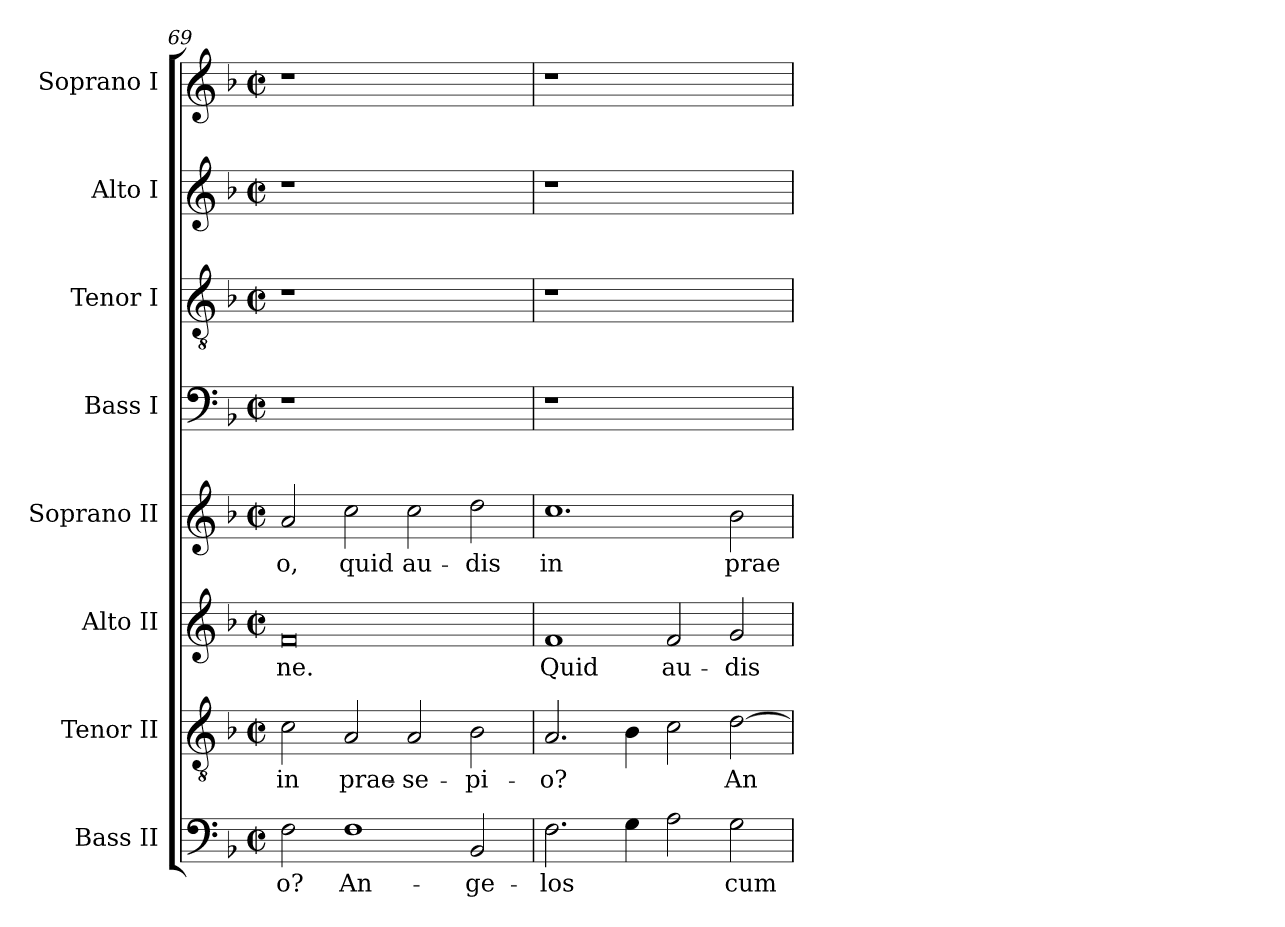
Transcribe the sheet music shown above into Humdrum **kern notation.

**kern	**text	**kern	**text	**kern	**text	**kern	**text	**kern	**kern	**kern	**kern
*part8	*part8	*part7	*part7	*part6	*part6	*part5	*part5	*part4	*part3	*part2	*part1
*staff8	*staff8	*staff7	*staff7	*staff6	*staff6	*staff5	*staff5	*staff4	*staff3	*staff2	*staff1
*I"Bass II	*	*I"Tenor II	*	*I"Alto II	*	*I"Soprano II	*	*I"Bass I	*I"Tenor I	*I"Alto I	*I"Soprano I
*I'B. II	*	*I'T. II	*	*I'A. II	*	*	*	*I'B. I	*I'T. I	*I'A. I	*
*clefF4	*	*clefGv2	*	*clefG2	*	*clefG2	*	*clefF4	*clefGv2	*clefG2	*clefG2
*	*	*ITrd7c12	*	*	*	*	*	*	*ITrd7c12	*	*
*k[b-]	*	*k[b-]	*	*k[b-]	*	*k[b-]	*	*k[b-]	*k[b-]	*k[b-]	*k[b-]
*F:	*	*F:	*	*F:	*	*F:	*	*F:	*F:	*F:	*F:
*M2/2	*	*M2/2	*	*M2/2	*	*M2/2	*	*M2/2	*M2/2	*M2/2	*M2/2
*met(c|)	*	*met(c|)	*	*met(c|)	*	*met(c|)	*	*met(c|)	*met(c|)	*met(c|)	*met(c|)
=69	=69	=69	=69	=69	=69	=69	=69	=69	=69	=69	=69
!	!LO:LY:b:color=#000000	!	!	!	!	!	!	!	!	!	!
!	!	!	!LO:LY:b:color=#000000	!	!	!	!	!	!	!	!
!	!	!	!	!	!LO:LY:b:color=#000000	!	!	!	!	!	!
!	!	!	!	!	!	!	!LO:LY:b:color=#000000	!LO:N:vis=1	!LO:N:vis=1	!LO:N:vis=1	!LO:N:vis=1
2Fi\	-o?	2Ci\	in	0fi	-ne.	2ai/	-o,	1r	1r	1r	1r
!	!LO:LY:b:color=#000000	!	!	!	!	!	!	!	!	!	!
!	!	!	!LO:LY:b:color=#000000	!	!	!	!	!	!	!	!
!	!	!	!	!	!	!	!LO:LY:b:color=#000000	!	!	!	!
1Fi	An-	2AAi/	prae-	.	.	2cci\	quid	.	.	.	.
!	!	!	!LO:LY:b:color=#000000	!	!	!	!	!	!	!	!
!	!	!	!	!	!	!	!LO:LY:b:color=#000000	!	!	!	!
.	.	2AAi/	-se-	.	.	2cci\	au-	1ryy	1ryy	1ryy	1ryy
!	!LO:LY:b:color=#000000	!	!	!	!	!	!	!	!	!	!
!	!	!	!LO:LY:b:color=#000000	!	!	!	!	!	!	!	!
!	!	!	!	!	!	!	!LO:LY:b:color=#000000	!	!	!	!
2BB-i/	-ge-	2BB-i\	-pi-	.	.	2ddi\	-dis	.	.	.	.
=70	=70	=70	=70	=70	=70	=70	=70	=70	=70	=70	=70
!	!LO:LY:b:color=#000000	!	!	!	!	!	!	!	!	!	!
!	!	!	!LO:LY:b:color=#000000	!	!	!	!	!	!	!	!
!	!	!	!	!	!LO:LY:b:color=#000000	!	!	!	!	!	!
!	!	!	!	!	!	!	!LO:LY:b:color=#000000	!LO:N:vis=1	!LO:N:vis=1	!LO:N:vis=1	!LO:N:vis=1
2.Fi\	-los	2.AAi/	-o?	1fi	Quid	1.cci	in	1r	1r	1r	1r
4Gi\	.	4BB-i\	.	.	.	.	.	.	.	.	.
!	!	!	!	!	!LO:LY:b:color=#000000	!	!	!	!	!	!
2Ai\	.	2Ci\	.	2fi/	au-	.	.	1ryy	1ryy	1ryy	1ryy
!	!LO:LY:b:color=#000000	!	!	!	!	!	!	!	!	!	!
!	!	!	!LO:LY:b:color=#000000	!	!	!	!	!	!	!	!
!	!	!	!	!	!LO:LY:b:color=#000000	!	!	!	!	!	!
!	!	!	!	!	!	!	!LO:LY:b:color=#000000	!	!	!	!
2Gi\	cum	[>2Di\	An-	2gi/	-dis	2b-i\	prae-	.	.	.	.
=	=	=	=	=	=	=	=	=	=	=	=
*-	*-	*-	*-	*-	*-	*-	*-	*-	*-	*-	*-
